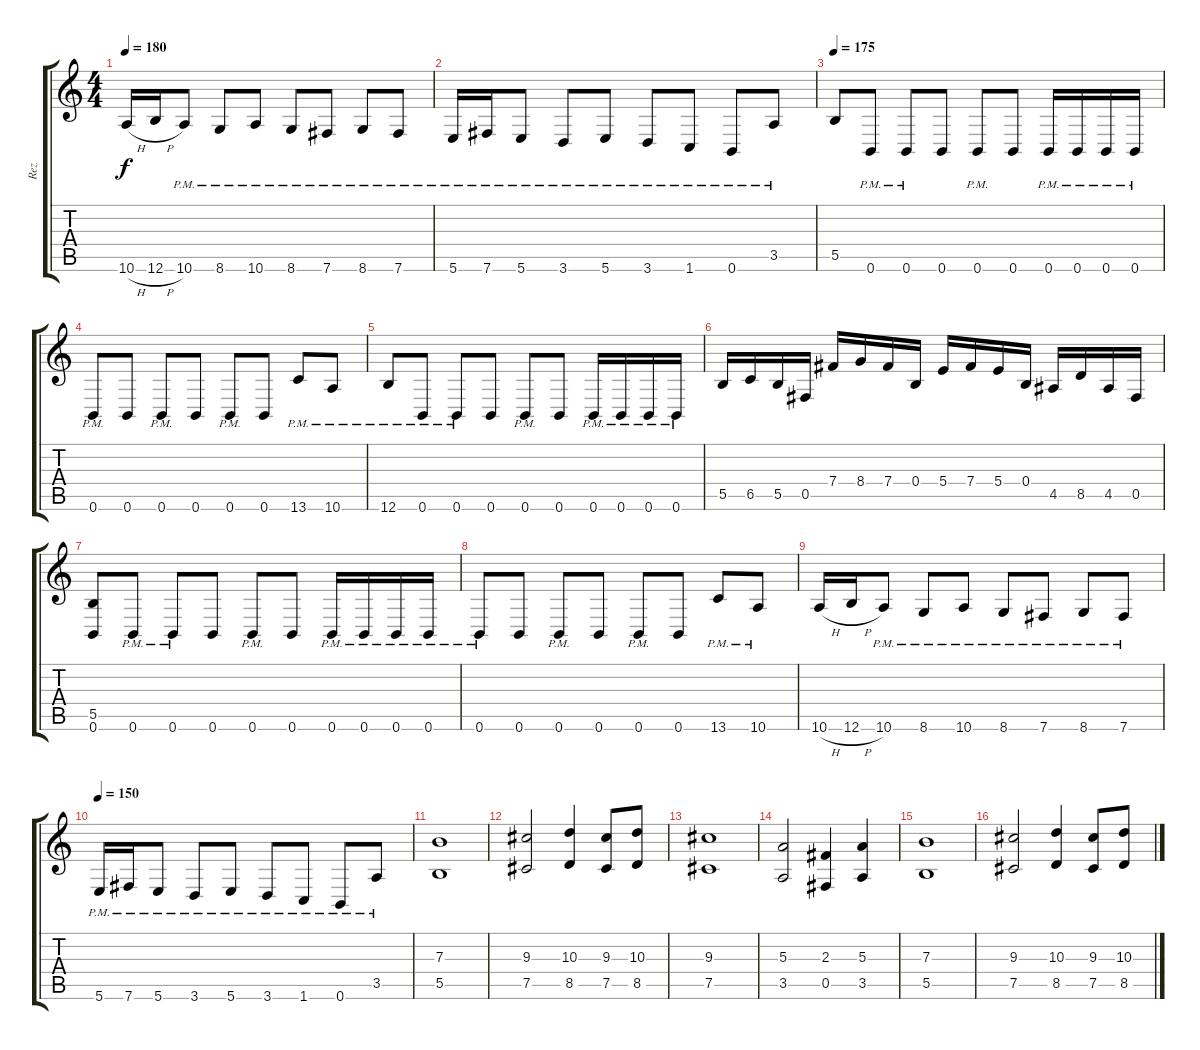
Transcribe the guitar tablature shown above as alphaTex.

\track ("Rez" "Rez") {instrument distortionguitar}
\staff {score tabs}
\tuning (Db4 Ab3 E3 B2 Gb2 B1) {hide}
\ts (4 4)
\tempo 180
\clef g2
\ks c
10.6{h}.16{dy f} 12.6{h}.16 10.6{pm}.8 8.6{pm}.8 10.6{pm}.8 8.6{pm}.8 7.6{pm}.8 8.6{pm}.8 7.6{pm}.8 |
5.6{pm}.16 7.6{pm}.16 5.6{pm}.8 3.6{pm}.8 5.6{pm}.8 3.6{pm}.8 1.6{pm}.8 0.6{pm}.8 3.5{pm}.8 |
\tempo 175
5.5.8 0.6{pm}.8 0.6{pm}.8 0.6.8 0.6{pm}.8 0.6.8 0.6{pm}.16 0.6{pm}.16 0.6{pm}.16 0.6{pm}.16 |
0.6{pm}.8 0.6.8 0.6{pm}.8 0.6.8 0.6{pm}.8 0.6.8 13.6{pm}.8 10.6{pm}.8 |
12.6{pm}.8 0.6{pm}.8 0.6{pm}.8 0.6.8 0.6{pm}.8 0.6.8 0.6{pm}.16 0.6{pm}.16 0.6{pm}.16 0.6{pm}.16 |
5.5.16 6.5.16 5.5.16 0.5.16 7.4.16 8.4.16 7.4.16 0.4.16 5.4.16 7.4.16 5.4.16 0.4.16 4.5.16 8.5.16 4.5.16 0.5.16 |
(5.5 0.6).8 0.6{pm}.8 0.6{pm}.8 0.6.8 0.6{pm}.8 0.6.8 0.6{pm}.16 0.6{pm}.16 0.6{pm}.16 0.6{pm}.16 |
0.6{pm}.8 0.6.8 0.6{pm}.8 0.6.8 0.6{pm}.8 0.6.8 13.6{pm}.8 10.6{pm}.8 |
10.6{h}.16 12.6{h}.16 10.6{pm}.8 8.6{pm}.8 10.6{pm}.8 8.6{pm}.8 7.6{pm}.8 8.6{pm}.8 7.6{pm}.8 |
\tempo 150
5.6{pm}.16 7.6{pm}.16 5.6{pm}.8 3.6{pm}.8 5.6{pm}.8 3.6{pm}.8 1.6{pm}.8 0.6{pm}.8 3.5{pm}.8 |
(7.3 5.5).1 |
(9.3 7.5).2 (10.3 8.5).4 (9.3 7.5).8 (10.3 8.5).8 |
(9.3 7.5).1 |
(5.3 3.5).2 (2.3 0.5).4 (5.3 3.5).4 |
(7.3 5.5).1 |
(9.3 7.5).2 (10.3 8.5).4 (9.3 7.5).8 (10.3 8.5).8
